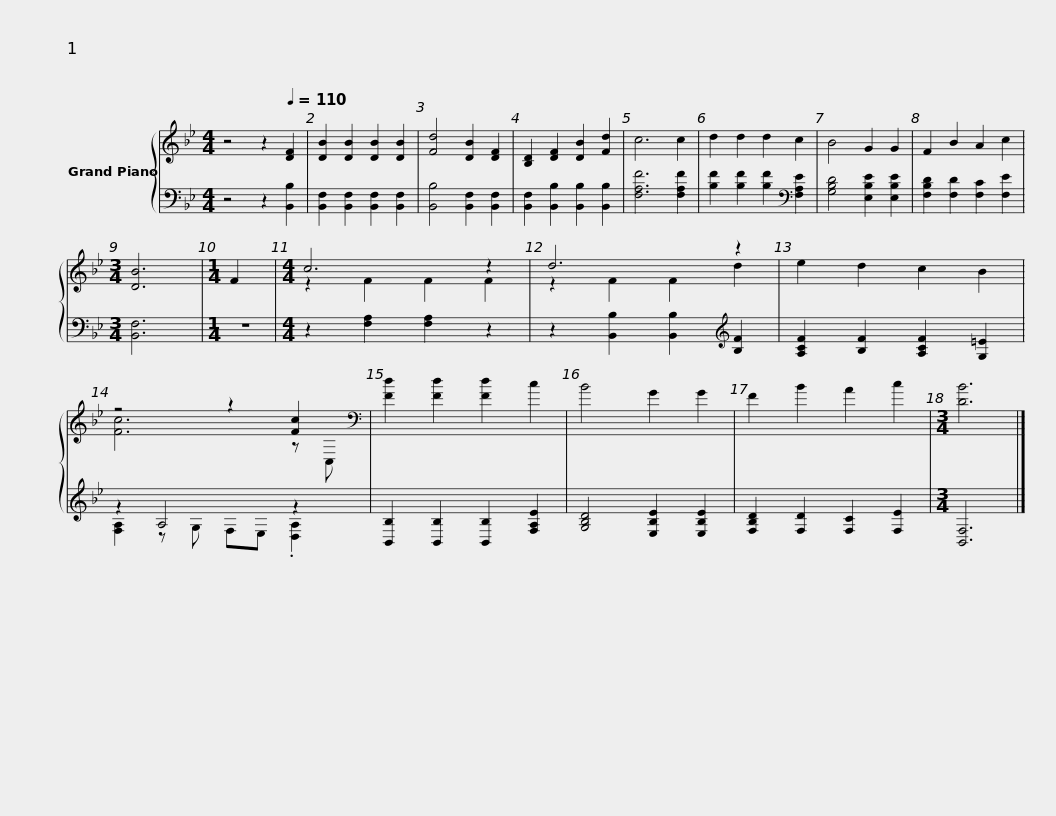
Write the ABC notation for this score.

X:1
%%score { ( 1 3 ) | ( 2 4 ) }
L:1/8
M:4/4
I:linebreak $
K:Bb
V:1 treble
V:3 treble
V:2 bass
V:4 bass
V:1
 z4 z2[Q:1/4=110] [DF]2 | [DB]2 [DB]2 [DB]2 [DB]2 | [Fd]4 [DB]2 [DF]2 | [B,D]2 [DF]2 [DB]2 [Fd]2 | c6 c2 | %5
 d2 d2 d2 c2 | B4 G2 G2 | F2 B2 A2 c2 |$[M:3/4] [DB]6 |[M:1/4] F2 | %10
[M:4/4] c6 z2 | d6 z2 | e2 d2 c2 B2 | z4 z2 [Fc]2[K:bass] | [Fd]2 [Fd]2 [Fd]2 c2 |$ %15
 B4 G2 G2 | F2 B2 A2 c2 |[M:3/4] [DB]6 |] %18
V:2
 z4 z2 [B,,B,]2 | [B,,F,]2 [B,,F,]2 [B,,F,]2 [B,,F,]2 | [B,,B,]4 [B,,F,]2 [B,,F,]2 | [B,,F,]2 [B,,B,]2 [B,,B,]2 [B,,B,]2 | [F,A,F]6 [F,A,F]2 | %5
 [B,F]2 [B,F]2 [B,F]2[K:bass] [F,A,E]2 | [G,B,D]4 [E,B,E]2 [E,B,E]2 | [F,B,D]2 [F,D]2 [F,C]2 [F,E]2 |$[M:3/4] [B,,F,]6 |[M:1/4] z2 | %10
[M:4/4] z2 [F,A,]2 [F,A,]2 z2 | z2 [B,,B,]2 [B,,B,]2[K:treble] [B,F]2 | [A,CF]2 [B,F]2 [A,CF]2 [G,=E]2 | z2 A,4 z2 | [B,,B,]2 [B,,B,]2 [B,,B,]2 [F,A,E]2 |$ %15
 [G,B,D]4 [E,B,E]2 [E,B,E]2 | [F,B,D]2 [F,D]2 [F,C]2 [F,E]2 |[M:3/4] [B,,F,]6 |] %18
V:3
 x8 | x8 | x8 | x8 | x8 | %5
 x8 | x8 | x8 |$[M:3/4] x6 |[M:1/4] x2 | %10
[M:4/4] z2 F2 F2 F2 | z2 F2 F2 d2 | x8 | [Fc]6 z[K:bass] C, | x8 |$ %15
 x8 | x8 |[M:3/4] x6 |] %18
V:4
 x8 | x8 | x8 | x8 | x8 | %5
 x6[K:bass] x2 | x8 | x8 |$[M:3/4] x6 |[M:1/4] x2 | %10
[M:4/4] x8 | x6[K:treble] x2 | x8 | [F,A,]2 z G, F,E, .[D,A,]2 | x8 |$ %15
 x8 | x8 |[M:3/4] x6 |] %18
